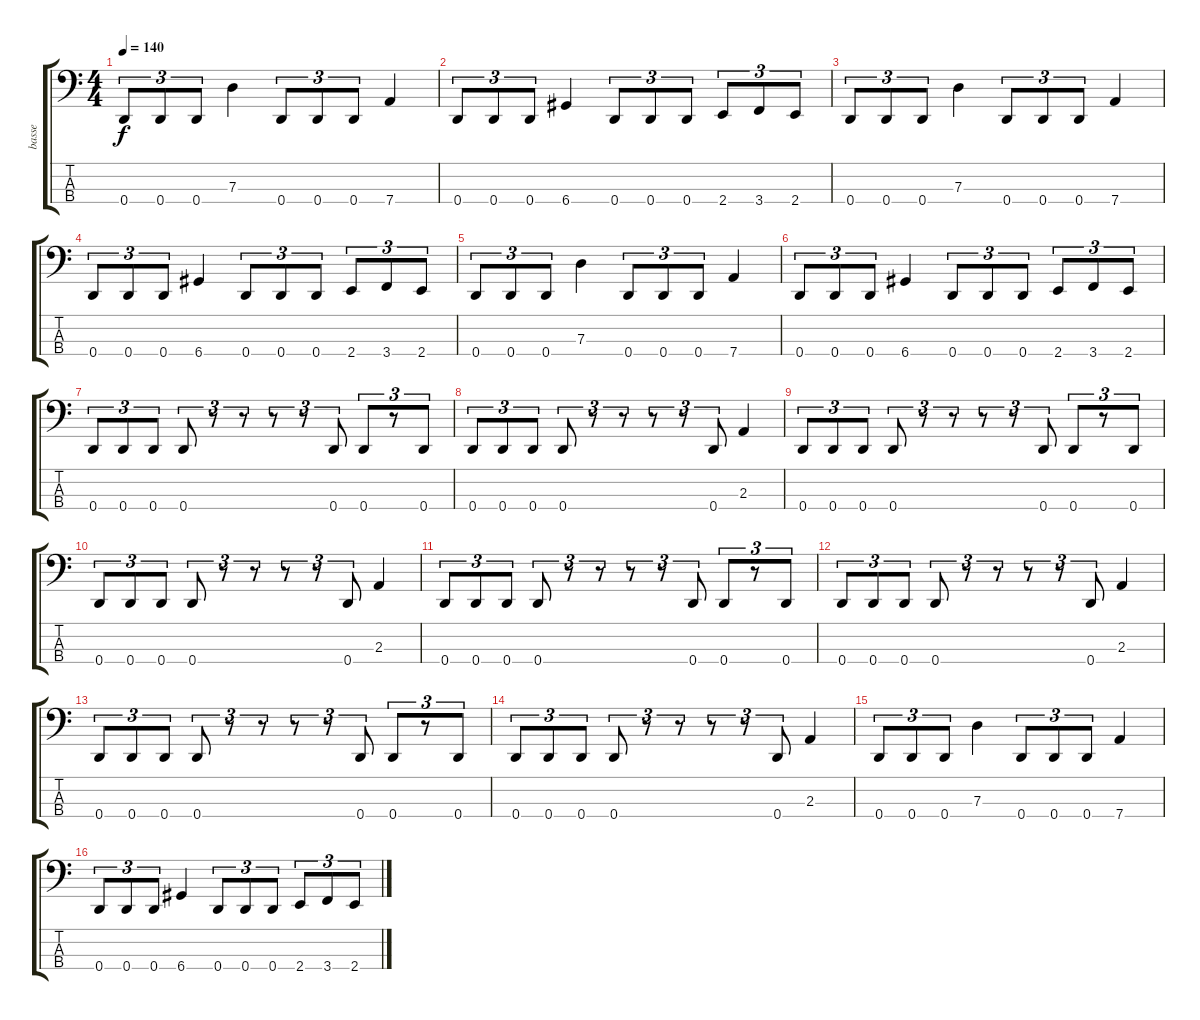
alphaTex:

\track ("basse" "basse") {instrument electricbasspick}
\staff {score tabs}
\tuning (F2 C2 G1 D1) {hide}
\ts (4 4)
\tempo 140
\clef f4
\ks c
0.4.8{tu (3 2) dy f} 0.4.8{tu (3 2)} 0.4.8{tu (3 2)} 7.3.4 0.4.8{tu (3 2)} 0.4.8{tu (3 2)} 0.4.8{tu (3 2)} 7.4.4 |
0.4.8{tu (3 2)} 0.4.8{tu (3 2)} 0.4.8{tu (3 2)} 6.4.4 0.4.8{tu (3 2)} 0.4.8{tu (3 2)} 0.4.8{tu (3 2)} 2.4.8{tu (3 2)} 3.4.8{tu (3 2)} 2.4.8{tu (3 2)} |
0.4.8{tu (3 2)} 0.4.8{tu (3 2)} 0.4.8{tu (3 2)} 7.3.4 0.4.8{tu (3 2)} 0.4.8{tu (3 2)} 0.4.8{tu (3 2)} 7.4.4 |
0.4.8{tu (3 2)} 0.4.8{tu (3 2)} 0.4.8{tu (3 2)} 6.4.4 0.4.8{tu (3 2)} 0.4.8{tu (3 2)} 0.4.8{tu (3 2)} 2.4.8{tu (3 2)} 3.4.8{tu (3 2)} 2.4.8{tu (3 2)} |
0.4.8{tu (3 2)} 0.4.8{tu (3 2)} 0.4.8{tu (3 2)} 7.3.4 0.4.8{tu (3 2)} 0.4.8{tu (3 2)} 0.4.8{tu (3 2)} 7.4.4 |
0.4.8{tu (3 2)} 0.4.8{tu (3 2)} 0.4.8{tu (3 2)} 6.4.4 0.4.8{tu (3 2)} 0.4.8{tu (3 2)} 0.4.8{tu (3 2)} 2.4.8{tu (3 2)} 3.4.8{tu (3 2)} 2.4.8{tu (3 2)} |
0.4.8{tu (3 2)} 0.4.8{tu (3 2)} 0.4.8{tu (3 2)} 0.4.8{tu (3 2)} r.8{tu (3 2)} r.8{tu (3 2)} r.8{tu (3 2)} r.8{tu (3 2)} 0.4.8{tu (3 2)} 0.4.8{tu (3 2)} r.8{tu (3 2)} 0.4.8{tu (3 2)} |
0.4.8{tu (3 2)} 0.4.8{tu (3 2)} 0.4.8{tu (3 2)} 0.4.8{tu (3 2)} r.8{tu (3 2)} r.8{tu (3 2)} r.8{tu (3 2)} r.8{tu (3 2)} 0.4.8{tu (3 2)} 2.3.4 |
0.4.8{tu (3 2)} 0.4.8{tu (3 2)} 0.4.8{tu (3 2)} 0.4.8{tu (3 2)} r.8{tu (3 2)} r.8{tu (3 2)} r.8{tu (3 2)} r.8{tu (3 2)} 0.4.8{tu (3 2)} 0.4.8{tu (3 2)} r.8{tu (3 2)} 0.4.8{tu (3 2)} |
0.4.8{tu (3 2)} 0.4.8{tu (3 2)} 0.4.8{tu (3 2)} 0.4.8{tu (3 2)} r.8{tu (3 2)} r.8{tu (3 2)} r.8{tu (3 2)} r.8{tu (3 2)} 0.4.8{tu (3 2)} 2.3.4 |
0.4.8{tu (3 2)} 0.4.8{tu (3 2)} 0.4.8{tu (3 2)} 0.4.8{tu (3 2)} r.8{tu (3 2)} r.8{tu (3 2)} r.8{tu (3 2)} r.8{tu (3 2)} 0.4.8{tu (3 2)} 0.4.8{tu (3 2)} r.8{tu (3 2)} 0.4.8{tu (3 2)} |
0.4.8{tu (3 2)} 0.4.8{tu (3 2)} 0.4.8{tu (3 2)} 0.4.8{tu (3 2)} r.8{tu (3 2)} r.8{tu (3 2)} r.8{tu (3 2)} r.8{tu (3 2)} 0.4.8{tu (3 2)} 2.3.4 |
0.4.8{tu (3 2)} 0.4.8{tu (3 2)} 0.4.8{tu (3 2)} 0.4.8{tu (3 2)} r.8{tu (3 2)} r.8{tu (3 2)} r.8{tu (3 2)} r.8{tu (3 2)} 0.4.8{tu (3 2)} 0.4.8{tu (3 2)} r.8{tu (3 2)} 0.4.8{tu (3 2)} |
0.4.8{tu (3 2)} 0.4.8{tu (3 2)} 0.4.8{tu (3 2)} 0.4.8{tu (3 2)} r.8{tu (3 2)} r.8{tu (3 2)} r.8{tu (3 2)} r.8{tu (3 2)} 0.4.8{tu (3 2)} 2.3.4 |
0.4.8{tu (3 2)} 0.4.8{tu (3 2)} 0.4.8{tu (3 2)} 7.3.4 0.4.8{tu (3 2)} 0.4.8{tu (3 2)} 0.4.8{tu (3 2)} 7.4.4 |
0.4.8{tu (3 2)} 0.4.8{tu (3 2)} 0.4.8{tu (3 2)} 6.4.4 0.4.8{tu (3 2)} 0.4.8{tu (3 2)} 0.4.8{tu (3 2)} 2.4.8{tu (3 2)} 3.4.8{tu (3 2)} 2.4.8{tu (3 2)}
